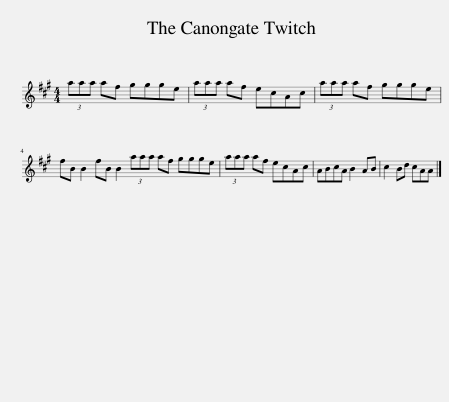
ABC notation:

X:1
L:1/8
M:4/4
I:linebreak $
K:A
V:1 treble
V:1
 (3aaa af ggge | (3aaa af ecAc | (3aaa af ggge |$ fB B2 fB B2 (3aaa af ggge | (3aaa af ecAc | %5
 ABcA B2 AB | c2 Bd cAA |] %7
